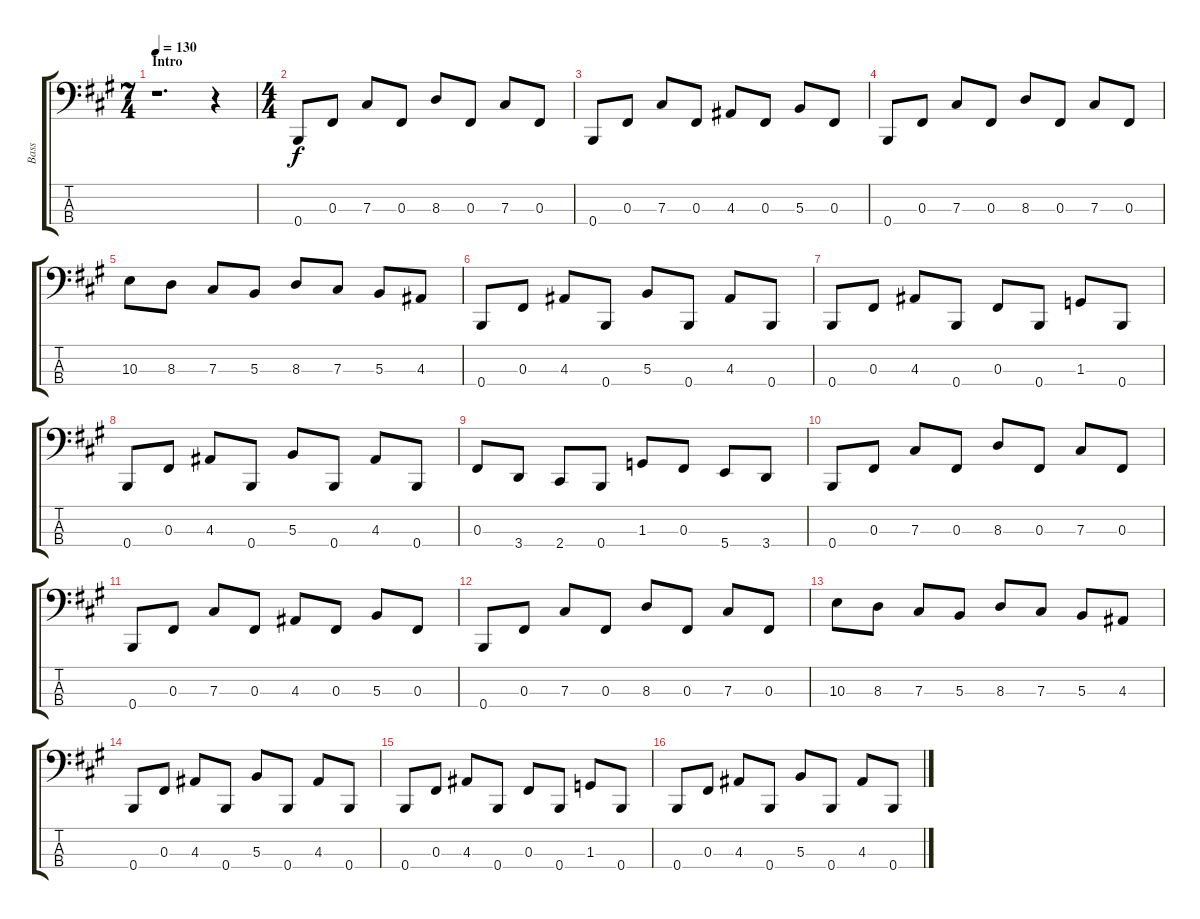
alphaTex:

\track ("Bass" "Bass") {instrument electricbasspick}
\staff {score tabs}
\tuning (E2 B1 Gb1 B0) {hide}
\ts (7 4)
\section ("" "Intro")
\tempo 130
\clef f4
\ks a
r.1{d dy f instrument electricbasspick} r.4 |
\ts (4 4)
0.4.8 0.3.8 7.3.8 0.3.8 8.3.8 0.3.8 7.3.8 0.3.8 |
0.4.8 0.3.8 7.3.8 0.3.8 4.3.8 0.3.8 5.3.8 0.3.8 |
0.4.8 0.3.8 7.3.8 0.3.8 8.3.8 0.3.8 7.3.8 0.3.8 |
10.3.8 8.3.8 7.3.8 5.3.8 8.3.8 7.3.8 5.3.8 4.3.8 |
0.4.8 0.3.8 4.3.8 0.4.8 5.3.8 0.4.8 4.3.8 0.4.8 |
0.4.8 0.3.8 4.3.8 0.4.8 0.3.8 0.4.8 1.3.8 0.4.8 |
0.4.8 0.3.8 4.3.8 0.4.8 5.3.8 0.4.8 4.3.8 0.4.8 |
0.3.8 3.4.8 2.4.8 0.4.8 1.3.8 0.3.8 5.4.8 3.4.8 |
0.4.8 0.3.8 7.3.8 0.3.8 8.3.8 0.3.8 7.3.8 0.3.8 |
0.4.8 0.3.8 7.3.8 0.3.8 4.3.8 0.3.8 5.3.8 0.3.8 |
0.4.8 0.3.8 7.3.8 0.3.8 8.3.8 0.3.8 7.3.8 0.3.8 |
10.3.8 8.3.8 7.3.8 5.3.8 8.3.8 7.3.8 5.3.8 4.3.8 |
0.4.8 0.3.8 4.3.8 0.4.8 5.3.8 0.4.8 4.3.8 0.4.8 |
0.4.8 0.3.8 4.3.8 0.4.8 0.3.8 0.4.8 1.3.8 0.4.8 |
0.4.8 0.3.8 4.3.8 0.4.8 5.3.8 0.4.8 4.3.8 0.4.8
